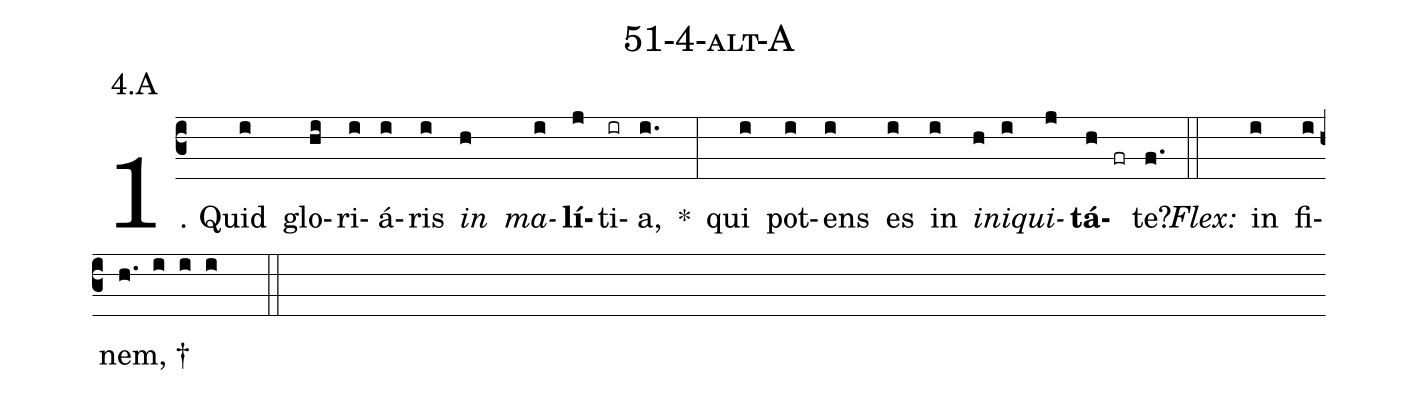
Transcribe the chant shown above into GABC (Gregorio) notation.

name: 51-4-alt-A;
annotation: 4.A;
%%
(c3)1. Quid(i) glo(hi)ri(i)á(i)ris(i) <i>in</i>(h) <i>ma</i>(i)<b>lí</b>(j)ti(ir)a,(i.) *(:) qui(i) pot(i)ens(i) es(i) in(i) <i>in</i>(h)<i>i</i>(i)<i>qui</i>(j)<b>tá</b>(h fr)te?(f.) (::)
<i>Flex:</i>()  in(i) fi(i)nem, †(h. i i i  ::)
